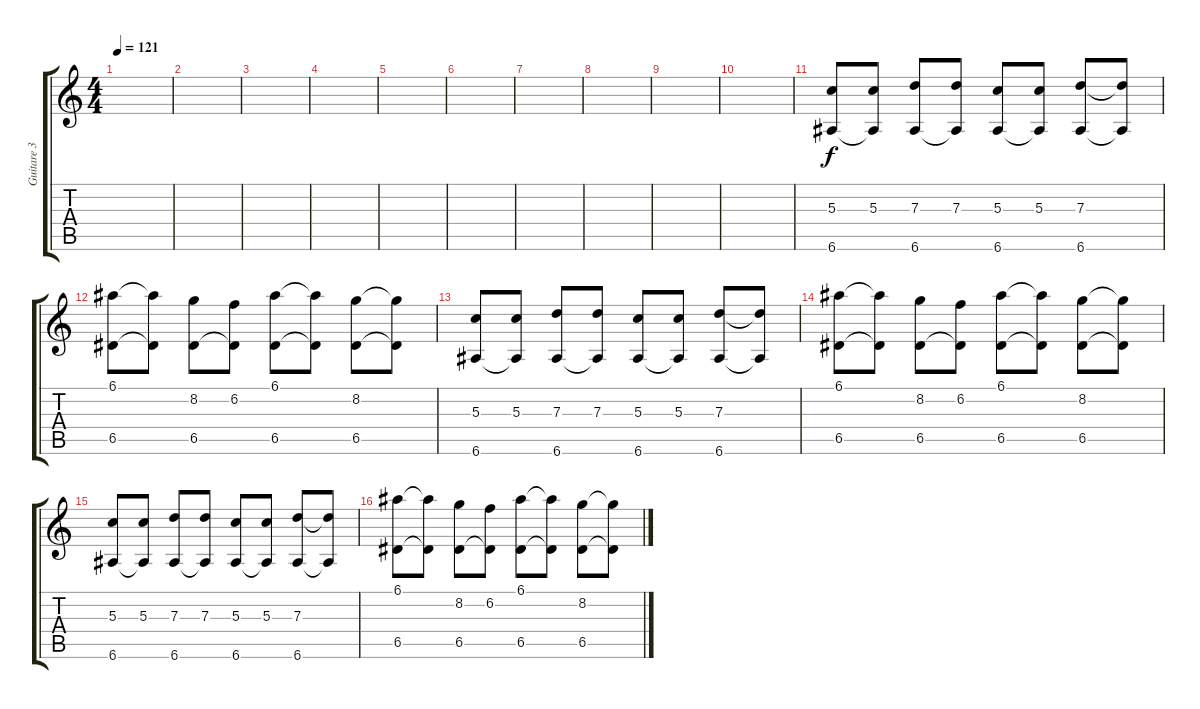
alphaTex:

\track ("Guitare 3" "Guitare 3") {instrument acousticguitarsteel}
\staff {score tabs}
\tuning (E4 B3 G3 D3 A2 E2) {hide}
\ts (4 4)
\tempo 121
\clef g2
\ks c
|
|
|
|
|
|
|
|
|
|
(5.3 6.6).8{dy f} (5.3 6.6{t}).8 (7.3 6.6).8 (7.3 6.6{t}).8 (5.3 6.6).8 (5.3 6.6{t}).8 (7.3 6.6).8 (7.3{t} 6.6{t}).8 |
(6.1 6.5).8 (6.1{t} 6.5{t}).8 (8.2 6.5).8 (6.2 6.5{t}).8 (6.1 6.5).8 (6.1{t} 6.5{t}).8 (8.2 6.5).8 (8.2{t} 6.5{t}).8 |
(5.3 6.6).8 (5.3 6.6{t}).8 (7.3 6.6).8 (7.3 6.6{t}).8 (5.3 6.6).8 (5.3 6.6{t}).8 (7.3 6.6).8 (7.3{t} 6.6{t}).8 |
(6.1 6.5).8 (6.1{t} 6.5{t}).8 (8.2 6.5).8 (6.2 6.5{t}).8 (6.1 6.5).8 (6.1{t} 6.5{t}).8 (8.2 6.5).8 (8.2{t} 6.5{t}).8 |
(5.3 6.6).8 (5.3 6.6{t}).8 (7.3 6.6).8 (7.3 6.6{t}).8 (5.3 6.6).8 (5.3 6.6{t}).8 (7.3 6.6).8 (7.3{t} 6.6{t}).8 |
(6.1 6.5).8 (6.1{t} 6.5{t}).8 (8.2 6.5).8 (6.2 6.5{t}).8 (6.1 6.5).8 (6.1{t} 6.5{t}).8 (8.2 6.5).8 (8.2{t} 6.5{t}).8
